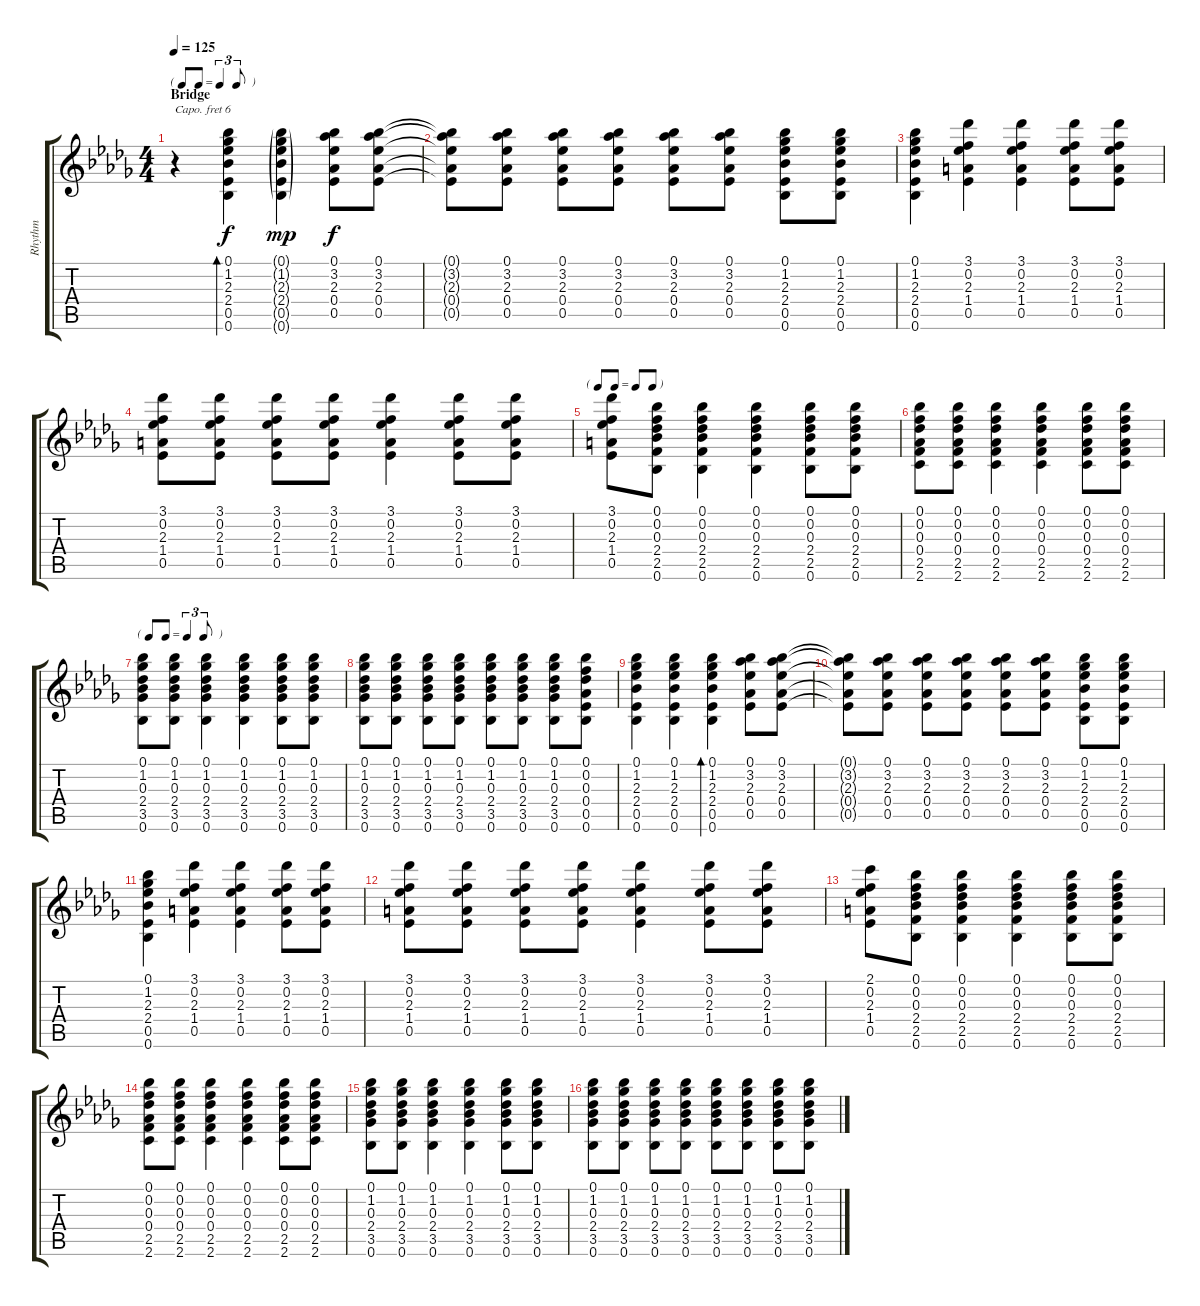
\track ("Rhythm" "Rhythm") {instrument acousticguitarsteel}
\staff {score tabs}
\capo 6
\tuning (E4 B3 G3 D3 A2 E2) {hide}
\ts (4 4)
\tf triplet8th
\section ("" "Bridge")
\tempo 125
\clef g2
\ks db
r.4{dy f} (0.1 1.2 2.3 2.4 0.5 0.6).4{bd 240} (0.1{g} 1.2{g} 2.3{g} 2.4{g} 0.5{g} 0.6{g}).4{dy mp} (0.1 3.2 2.3 0.4 0.5).8{dy f} (0.1 3.2 2.3 0.4 0.5).8 |
(0.1{t} 3.2{t} 2.3{t} 0.4{t} 0.5{t}).8 (0.1 3.2 2.3 0.4 0.5).8 (0.1 3.2 2.3 0.4 0.5).8 (0.1 3.2 2.3 0.4 0.5).8 (0.1 3.2 2.3 0.4 0.5).8 (0.1 3.2 2.3 0.4 0.5).8 (0.1 1.2 2.3 2.4 0.5 0.6).8 (0.1 1.2 2.3 2.4 0.5 0.6).8 |
(0.1 1.2 2.3 2.4 0.5 0.6).4 (3.1 0.2 2.3 1.4 0.5).4 (3.1 0.2 2.3 1.4 0.5).4 (3.1 0.2 2.3 1.4 0.5).8 (3.1 0.2 2.3 1.4 0.5).8 |
(3.1 0.2 2.3 1.4 0.5).8 (3.1 0.2 2.3 1.4 0.5).8 (3.1 0.2 2.3 1.4 0.5).8 (3.1 0.2 2.3 1.4 0.5).8 (3.1 0.2 2.3 1.4 0.5).4 (3.1 0.2 2.3 1.4 0.5).8 (3.1 0.2 2.3 1.4 0.5).8 |
\tf none
(3.1 0.2 2.3 1.4 0.5).8 (0.1 0.2 0.3 2.4 2.5 0.6).8 (0.1 0.2 0.3 2.4 2.5 0.6).4 (0.1 0.2 0.3 2.4 2.5 0.6).4 (0.1 0.2 0.3 2.4 2.5 0.6).8 (0.1 0.2 0.3 2.4 2.5 0.6).8 |
(0.1 0.2 0.3 0.4 2.5 2.6).8 (0.1 0.2 0.3 0.4 2.5 2.6).8 (0.1 0.2 0.3 0.4 2.5 2.6).4 (0.1 0.2 0.3 0.4 2.5 2.6).4 (0.1 0.2 0.3 0.4 2.5 2.6).8 (0.1 0.2 0.3 0.4 2.5 2.6).8 |
\tf triplet8th
(0.1 1.2 0.3 2.4 3.5 0.6).8 (0.1 1.2 0.3 2.4 3.5 0.6).8 (0.1 1.2 0.3 2.4 3.5 0.6).4 (0.1 1.2 0.3 2.4 3.5 0.6).4 (0.1 1.2 0.3 2.4 3.5 0.6).8 (0.1 1.2 0.3 2.4 3.5 0.6).8 |
(0.1 1.2 0.3 2.4 3.5 0.6).8 (0.1 1.2 0.3 2.4 3.5 0.6).8 (0.1 1.2 0.3 2.4 3.5 0.6).8 (0.1 1.2 0.3 2.4 3.5 0.6).8 (0.1 1.2 0.3 2.4 3.5 0.6).8 (0.1 1.2 0.3 2.4 3.5 0.6).8 (0.1 1.2 0.3 2.4 3.5 0.6).8 (0.1 0.2 0.3 0.4 0.5 0.6).8 |
(0.1 1.2 2.3 2.4 0.5 0.6).4 (0.1 1.2 2.3 2.4 0.5 0.6).4 (0.1 1.2 2.3 2.4 0.5 0.6).4{bd 120} (0.1 3.2 2.3 0.4 0.5).8 (0.1 3.2 2.3 0.4 0.5).8 |
(0.1{t} 3.2{t} 2.3{t} 0.4{t} 0.5{t}).8 (0.1 3.2 2.3 0.4 0.5).8 (0.1 3.2 2.3 0.4 0.5).8 (0.1 3.2 2.3 0.4 0.5).8 (0.1 3.2 2.3 0.4 0.5).8 (0.1 3.2 2.3 0.4 0.5).8 (0.1 1.2 2.3 2.4 0.5 0.6).8 (0.1 1.2 2.3 2.4 0.5 0.6).8 |
(0.1 1.2 2.3 2.4 0.5 0.6).4 (3.1 0.2 2.3 1.4 0.5).4 (3.1 0.2 2.3 1.4 0.5).4 (3.1 0.2 2.3 1.4 0.5).8 (3.1 0.2 2.3 1.4 0.5).8 |
(3.1 0.2 2.3 1.4 0.5).8 (3.1 0.2 2.3 1.4 0.5).8 (3.1 0.2 2.3 1.4 0.5).8 (3.1 0.2 2.3 1.4 0.5).8 (3.1 0.2 2.3 1.4 0.5).4 (3.1 0.2 2.3 1.4 0.5).8 (3.1 0.2 2.3 1.4 0.5).8 |
(2.1 0.2 2.3 1.4 0.5).8 (0.1 0.2 0.3 2.4 2.5 0.6).8 (0.1 0.2 0.3 2.4 2.5 0.6).4 (0.1 0.2 0.3 2.4 2.5 0.6).4 (0.1 0.2 0.3 2.4 2.5 0.6).8 (0.1 0.2 0.3 2.4 2.5 0.6).8 |
(0.1 0.2 0.3 0.4 2.5 2.6).8 (0.1 0.2 0.3 0.4 2.5 2.6).8 (0.1 0.2 0.3 0.4 2.5 2.6).4 (0.1 0.2 0.3 0.4 2.5 2.6).4 (0.1 0.2 0.3 0.4 2.5 2.6).8 (0.1 0.2 0.3 0.4 2.5 2.6).8 |
(0.1 1.2 0.3 2.4 3.5 0.6).8 (0.1 1.2 0.3 2.4 3.5 0.6).8 (0.1 1.2 0.3 2.4 3.5 0.6).4 (0.1 1.2 0.3 2.4 3.5 0.6).4 (0.1 1.2 0.3 2.4 3.5 0.6).8 (0.1 1.2 0.3 2.4 3.5 0.6).8 |
(0.1 1.2 0.3 2.4 3.5 0.6).8 (0.1 1.2 0.3 2.4 3.5 0.6).8 (0.1 1.2 0.3 2.4 3.5 0.6).8 (0.1 1.2 0.3 2.4 3.5 0.6).8 (0.1 1.2 0.3 2.4 3.5 0.6).8 (0.1 1.2 0.3 2.4 3.5 0.6).8 (0.1 1.2 0.3 2.4 3.5 0.6).8 (0.1 1.2 0.3 2.4 3.5 0.6).8
